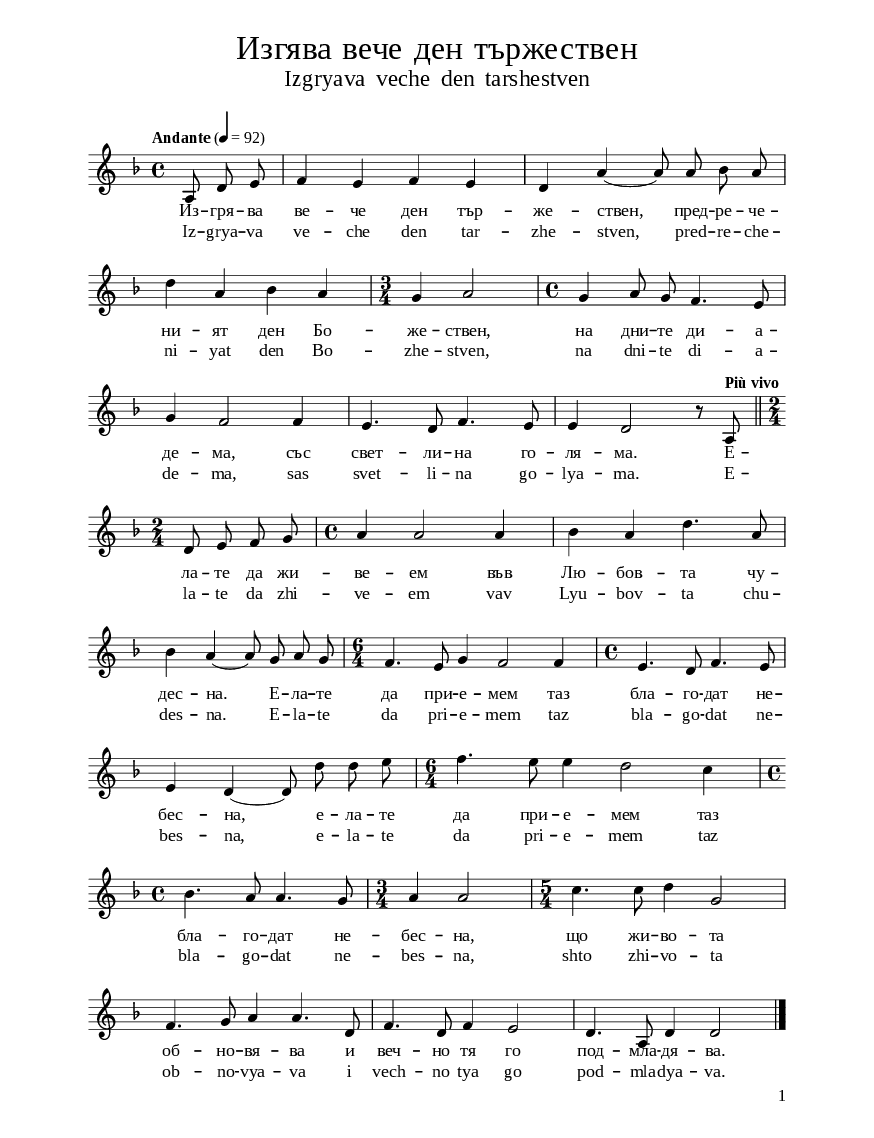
\version "2.18.2"

\paper {
  #(set-paper-size "a5")
}

\bookpart {
\paper {
  print-all-headers = ##t
  print-page-number = ##t
  print-first-page-number = ##t

  % put page numbers on the bottom
  oddHeaderMarkup = \markup ""
  evenHeaderMarkup = \markup ""
  oddFooterMarkup = \markup
    \fill-line {
      ""
      \on-the-fly #print-page-number-check-first \fromproperty #'page:page-number-string
    }
  evenFooterMarkup = \markup
    \fill-line {
      \on-the-fly #print-page-number-check-first \fromproperty #'page:page-number-string
      ""
    }

  left-margin = 1.5\cm
  right-margin = 1.5\cm
  top-margin = 1.6\cm
  bottom-margin = 1.2\cm
  ragged-bottom = ##t % do not spread the staves to fill the whole vertical space

  % change lyrics and titles font (affects notes also)
  fonts =
    #(make-pango-font-tree
     "Times New Roman"
     "DejaVu Sans"
     "DejaVu Sans Mono"
     (/ (* staff-height pt) 3.6))

  % change distance between staves
  system-system-spacing =
    #'((basic-distance . 12)
       (minimum-distance . 6)
       (padding . 1)
       (stretchability . 12))
}

\header {
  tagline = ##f
}

\score{
  \layout { 
    indent = 0.0\cm % remove first line indentation
    ragged-last = ##f % do not spread last line to fill the whole space
    \context {
      \Score
      \omit BarNumber %remove bar numbers
    } % context

    \context { % change staff size
      \Staff
      fontSize = #+0 % affects notes size only
      \override StaffSymbol #'staff-space = #(magstep -3)
      \override StaffSymbol #'thickness = #0.5
      \override BarLine #'hair-thickness = #1
      %\override StaffSymbol #'ledger-line-thickness = #'(0 . 0)
    }

    \context { % adjust space between staff and lyrics and between the two lyric lines
      \Lyrics
      \override VerticalAxisGroup.nonstaff-relatedstaff-spacing = #'((basic-distance . 4.5))
      \override VerticalAxisGroup.nonstaff-nonstaff-spacing = #'((minimum-distance . 2))
    }
  } % layout

  \new Voice \absolute  {
  \clef treble
  \key d \minor
  
  \time 4/4 \tempo "Andante" 4 = 92
  \autoBeamOff
  \partial 4.
  
  a8 d'8 e'8 |f'4 e'4 f'4 e'4 |d'4 a'4 ~ a'8 a'8 bes'8 a'8 \break |   
  d''4 a'4 bes'4 a'4 |\time 3/4  g'4 a'2 | \time 4/4  g'4 a'8 g'8 f'4. e'8 \break
  g'4 f'2 f'4 |  e'4. d'8 f'4. e'8 | e'4 d'2 r8 \tempo "Più vivo" a8 | \bar "||" \time 2/4 \break
  d'8 e'8 f'8 g'8 | \time 4/4  a'4 a'2 a'4 | bes'4 a'4 d''4. a'8 \break |
  bes'4 a'4 ~ a'8 g'8 a'8 g'8 |  \time 6/4  f'4. e'8 g'4 f'2 f'4 | \time 4/4  e'4. d'8 f'4. e'8 \break |
  e'4 d'4 ~ d'8 d''8 d''8 e''8 | \time 6/4  f''4. e''8 e''4 d''2 c''4 \break
  \time 4/4  bes'4. a'8 a'4. g'8 |  \time 3/4  a'4 a'2 | \time 5/4  c''4. c''8 d''4 g'2 \break |
  f'4. g'8 a'4 a'4. d'8 | f'4. d'8 f'4 e'2 | d'4. a8 d'4 d'2 \bar "|." \pageBreak
  }
  
 
  \addlyrics {
  Из -- гря -- ва ве -- че ден тър -- же -- ствен, пред -- ре -- че 
   -- ни -- ят ден Бо -- же -- ствен, на дни --
  те ди -- а -- де -- ма, със свет -- ли -- на го
  -- ля -- ма. Е -- ла -- те да жи -- ве -- ем във
  Лю -- бов -- та чу -- дес -- на. Е -- ла -- те
  да при -- е -- мем таз бла -- го -- дат не --
  бес -- на, е -- ла -- те да при -- е -- мем таз
  бла -- го -- дат не -- бес -- на, що жи -- во --
  та об -- но -- вя -- ва и веч -- но тя го под
  -- мла -- дя -- ва.  
  }

  \addlyrics {
  Iz -- grya -- va ve -- che den tar -- zhe -- stven, pred -- re -- che 
   -- ni -- yat den Bo -- zhe -- stven, na dni --
  te di -- a -- de -- ma, sas svet -- li -- na go
  -- lya -- ma. E -- la -- te da zhi -- ve -- em vav
  Lyu -- bov -- ta chu -- des -- na. E -- la -- te
  da pri -- e -- mem taz bla -- go -- dat ne --
  bes -- na, e -- la -- te da pri -- e -- mem taz
  bla -- go -- dat ne -- bes -- na, shto zhi -- vo --
  ta ob -- no -- vya -- va i vech -- no tya go pod
  -- mla -- dya -- va.  
  }
  
  \header {
    title = \markup \column \normal-text \fontsize #2.5 {
              \center-align
              \line { Изгява вече ден тържествен }
              \vspace #-0.6
              \center-align
              \line \fontsize #-3 { Izgryava veche den tarshestven}
              \vspace #-0.8
              \center-align
              \line \fontsize #-3 { " " }
            }
  }
  
  \midi{}

} % score

\pageBreak

\markup \fontsize #+2.5 {
    \hspace #1
    \override #'(baseline-skip . 2.4) % affects space between column lines
    \column {
       \line { 1. Изгрява вече ден тържествен, }
\line {   "   " предреченият ден Божествен, }
\line {   "   " на дните диадема}
\line {   "   " със светлина голяма. }

\line { " " }
       \line { "   " \italic {Припев: } }
\line {   "   " Елате да живеем }
\line {   "   " във Любовта чудесна! }
\line {   "   " Елате да приемем}
\line {   "   " таз благодат небесна, }
\line {   "   " що живота обновява}
\line {   "   " и вечно тя го подмладява! }
 
 \line { " " }
\line { 2. И носи радост за душата, }
\line {   "   " и прогласява свободата}
\line {   "   " и мир с Любов пресвята}
\line {   "   " за всички на Земята. }
\line {   "   " Елате да живеем... }

\line { " " }
       \line { "   " \italic {Припев: } }
       
 \line { " " }
\line {  3.  О, ден прекрасен, вечно благо, }
\line {   "   " кому за тебе не е драго? }
\line {   "   " За всичките години}
\line {   "   " по-скоро обнови ни! }
\line {   "   " Елате да живеем... }

\line { " " }
       \line { "   " \italic {Припев: } }
    }

    \hspace #5
    \override #'(baseline-skip . 2.4)
    \column {
   \line { 1. Izgrjava vetsche den tyrshestven, }
\line {   "   " predretschenijat den Boshestven, }
\line {   "   " na dnite diadema}
\line {   "   " sys svetlina goljama. }

\line { " " }
       \line { "   " \italic {Refrain } }
\line {   "   " Elate da shiveem }
\line {   "   " vyv Ljubovta tschudesna! }
\line {   "   " Elate da priemem}
\line {   "   " taz blagodat nebesna, }
\line {   "   " shho shivota obnovjava}
\line {   "   " i vetschno tja go podmladjava! }
 
 \line { " " }
\line { 2. I nosi radost za duschata, }
\line {   "   " i proglasjava svobodata}
\line {   "   " i mir s Ljubov presvjata}
\line {   "   " za vsitschki na Zemjata. }
\line {   "   " Elate da shiveem... }

\line { " " }
       \line { "   " \italic {Refrain: } }
       
 \line { " " }
\line {   3.  O, den prekrasen, vetschno blago, }
\line {   "   " komu za tebe ne e drago? }
\line {   "   " Za vsitschkite godini}
\line {   "   " po-skoro obnovi ni! }
\line {   "   " Elate da shiveem... }

\line { " " }
       \line { "   " \italic {Refrain: } }
    } %column
} % markup

\pageBreak

% include foreign translation(s) of the song

\version "2.18.2"

\markup \fill-line { \fontsize #6 "Der feierliche Tag bricht schon an" }
\markup \null
\markup \null
\markup \fontsize #+2.5 {
    \hspace #10
    \override #'(baseline-skip . 2)
    
         \column {
     \line { 1. Der feierliche Tag bricht schon an, }
      \line {   "   " der vorhergesagte göttliche Tag, }  
      \line {   "   " ein Diadem der Tage,}
      \line {   "   " mit seinem großen Licht. } 
      \line {   "   " die Morgenröte des neuen Lebens. } 
      
      \line { " " }
      \line { "   " \italic { Refrain :}  }
      \line {"   " Kommt, auf dass wir }
      \line {   "   "in der wunderbaren Liebe leben. }  
      \line {   "   " Kommt, auf dass wir  }
      \line {   "   " diesen himmlischen Segen empfangen, } 
      \line {   "   " welcher das Leben erneuert } 
      \line {   "   " und es ewig verjüngt. } 
      
       \line { " " }
    
      \line {    2. Und er bringt Freude für die Seele }
      \line {   "   "und verkündet die Freiheit }  
      \line {   "   " Und den Frieden mit allheiliger Liebe }
      \line {   "   " für alle auf der Erde. } 
       
            \line { " " }
    \line { "   " \italic { Refrain } ... }
      
     
 
       
      \line { " " }
      \line { 3. O, wunderschöner Tag, ewiges Wohl, }
      \line {   "   " wem ist das nicht wertvoll? }  
      \line {   "   " Erneuere uns bald }
      \line {   "   " für all die Jahre.}  
      
    }
       
    }  
    


} % bookpart
